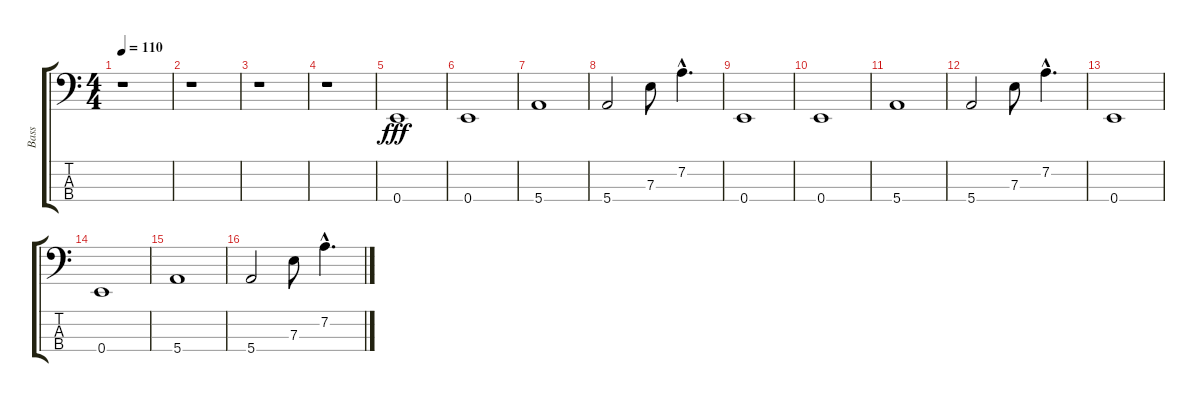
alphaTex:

\track ("Bass" "Bass") {instrument fretlessbass}
\staff {score tabs}
\tuning (G2 D2 A1 E1) {hide}
\ts (4 4)
\tempo 110
\clef f4
\ks c
r.1{dy fff instrument fretlessbass} |
r.1 |
r.1 |
r.1 |
0.4.1 |
0.4.1 |
5.4.1 |
5.4.2 7.3.8 7.2{hac}.4{d} |
0.4.1 |
0.4.1 |
5.4.1 |
5.4.2 7.3.8 7.2{hac}.4{d} |
0.4.1 |
0.4.1 |
5.4.1 |
5.4.2 7.3.8 7.2{hac}.4{d}
